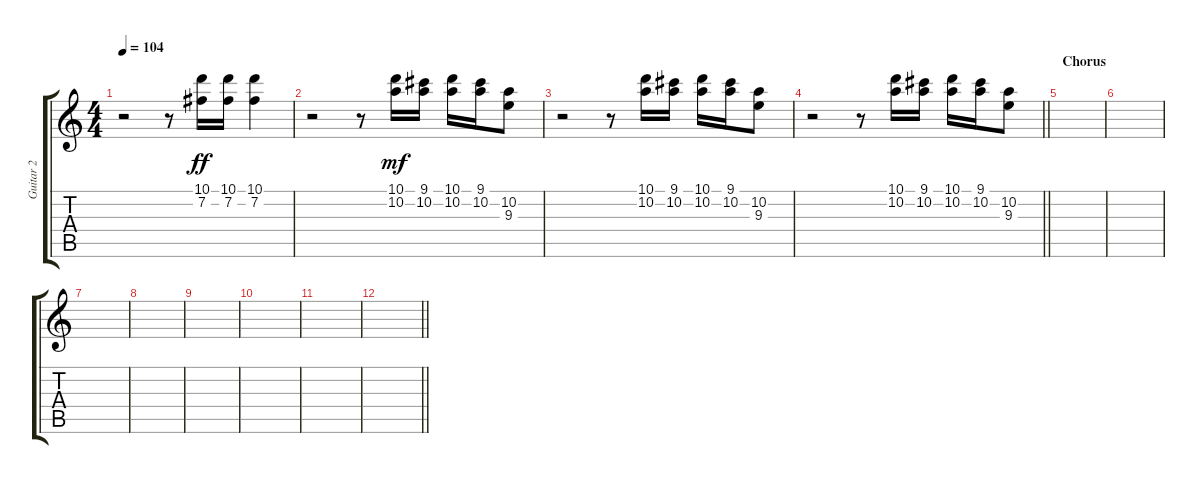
\track ("Guitar 2" "Guitar 2") {instrument acousticguitarsteel}
\staff {score tabs}
\tuning (E4 B3 G3 D3 A2 E2) {hide}
\ts (4 4)
\tempo 104
\clef g2
\ks c
r.2{dy ff} r.8 (10.1 7.2).16 (10.1 7.2).16 (10.1 7.2).4 |
r.2 r.8 (10.1 10.2).16{dy mf} (9.1 10.2).16 (10.1 10.2).16 (9.1 10.2).16 (10.2 9.3).8 |
r.2 r.8 (10.1 10.2).16 (9.1 10.2).16 (10.1 10.2).16 (9.1 10.2).16 (10.2 9.3).8 |
\barLineRight lightlight
r.2 r.8 (10.1 10.2).16 (9.1 10.2).16 (10.1 10.2).16 (9.1 10.2).16 (10.2 9.3).8 |
\section ("" "Chorus")
|
|
|
|
|
|
|
\barLineRight lightlight
